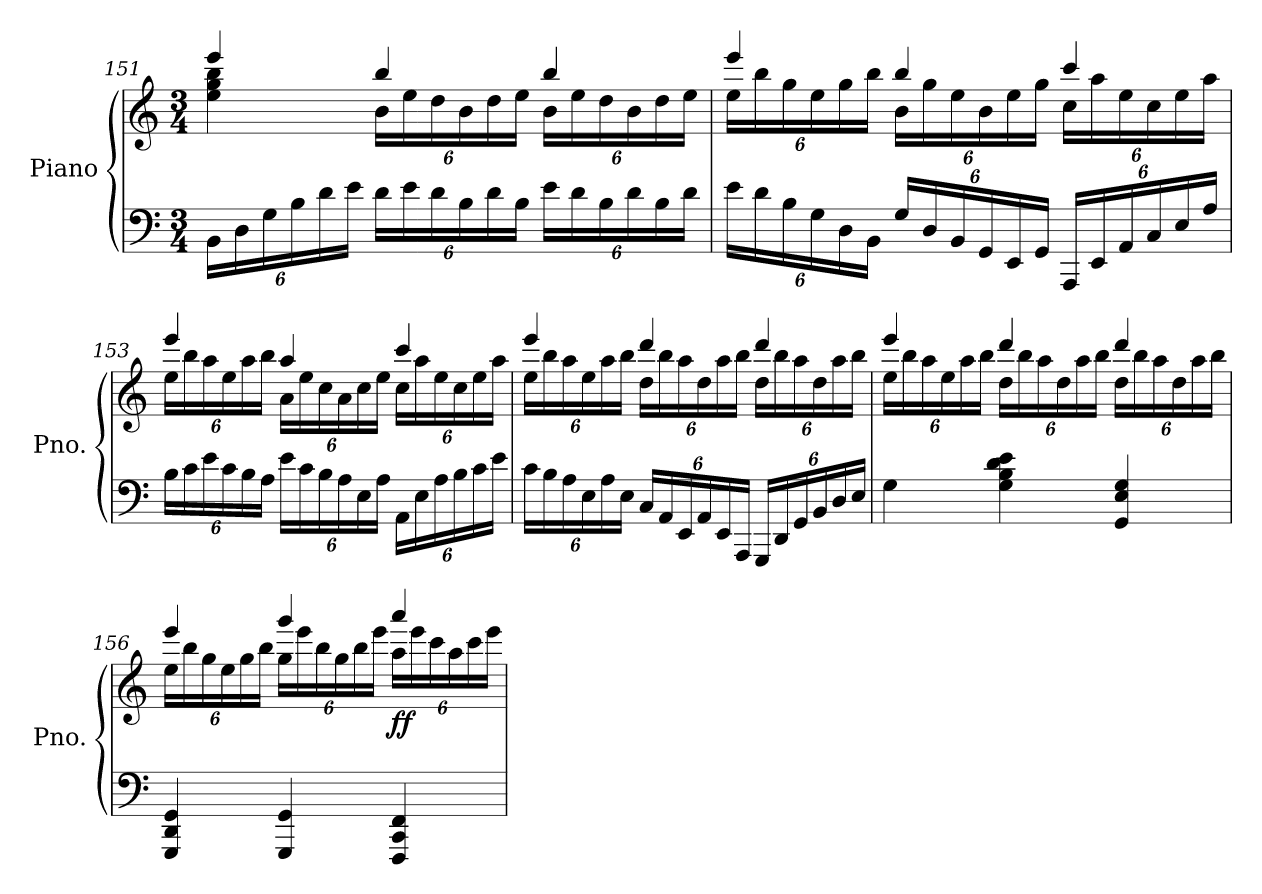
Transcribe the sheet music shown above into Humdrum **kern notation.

**kern	**kern	**dynam
*part1	*part1	*part1
*staff2	*staff1	*staff1/2
*I"Piano	*	*
*I'Pno.	*	*
*clefF4	*clefG2	*
*k[]	*k[]	*
*M3/4	*M3/4	*
*Xbrackettup	*	*
=151	=151	=151
*	*^	*
24BB\LL	4ee\ 4gg\ 4bb\	4eee/	.
24D\	.	.	.
24G\	.	.	.
24B\	.	.	.
24d\	.	.	.
24e\JJ	.	.	.
*	*	*Xbrackettup	*
24d\LL	4bb/	24b\LL	.
24e\	.	24ee\	.
24d\	.	24dd\	.
24B\	.	24b\	.
24d\	.	24dd\	.
24B\JJ	.	24ee\JJ	.
24e\LL	4bb/	24b\LL	.
24d\	.	24ee\	.
24B\	.	24dd\	.
24d\	.	24b\	.
24B\	.	24dd\	.
24d\JJ	.	24ee\JJ	.
!!LO:PB:g=z	!!
=152	=152	=152	=152
24e\LL	4eee/	24ee\LL	.
24d\	.	24bb\	.
24B\	.	24gg\	.
24G\	.	24ee\	.
24D\	.	24gg\	.
24BB\JJ	.	24bb\JJ	.
24G/LL	4bb/	24b\LL	.
24D/	.	24gg\	.
24BB/	.	24ee\	.
24GG/	.	24b\	.
24EE/	.	24ee\	.
24GG/JJ	.	24gg\JJ	.
24AAA/LL	4ccc/	24cc\LL	.
24EE/	.	24aa\	.
24AA/	.	24ee\	.
24C/	.	24cc\	.
24E/	.	24ee\	.
24A/JJ	.	24aa\JJ	.
=153	=153	=153	=153
24B\LL	4eee/	24ee\LL	.
24c\	.	24bb\	.
24e\	.	24aa\	.
24c\	.	24ee\	.
24B\	.	24aa\	.
24A\JJ	.	24bb\JJ	.
24e\LL	4aa/	24a\LL	.
24c\	.	24ee\	.
24B\	.	24cc\	.
24A\	.	24a\	.
24E\	.	24cc\	.
24A\JJ	.	24ee\JJ	.
24AA\LL	4ccc/	24cc\LL	.
24E\	.	24aa\	.
24A\	.	24ee\	.
24B\	.	24cc\	.
24c\	.	24ee\	.
24e\JJ	.	24aa\JJ	.
!!LO:LB:g=z	!!
=154	=154	=154	=154
24c\LL	4eee/	24ee\LL	.
24B\	.	24bb\	.
24A\	.	24aa\	.
24E\	.	24ee\	.
24A\	.	24aa\	.
24E\JJ	.	24bb\JJ	.
24C/LL	4ddd/	24dd\LL	.
24AA/	.	24bb\	.
24EE/	.	24aa\	.
24AA/	.	24dd\	.
24EE/	.	24aa\	.
24AAA/JJ	.	24bb\JJ	.
24GGG/LL	4ddd/	24dd\LL	.
24DD/	.	24bb\	.
24GG/	.	24aa\	.
24BB/	.	24dd\	.
24D/	.	24aa\	.
24E/JJ	.	24bb\JJ	.
=155	=155	=155	=155
4G\	4eee/	24ee\LL	.
.	.	24bb\	.
.	.	24aa\	.
.	.	24ee\	.
.	.	24aa\	.
.	.	24bb\JJ	.
4G\ 4B\ 4d\ 4e\	4ddd/	24dd\LL	.
.	.	24bb\	.
.	.	24aa\	.
.	.	24dd\	.
.	.	24aa\	.
.	.	24bb\JJ	.
4GG/ 4E/ 4G/	4ddd/	24dd\LL	.
.	.	24bb\	.
.	.	24aa\	.
.	.	24dd\	.
.	.	24aa\	.
.	.	24bb\JJ	.
!!LO:LB:g=z	!!
=156	=156	=156	=156
4GGG/ 4DD/ 4GG/	4eee/	24ee\LL	.
.	.	24bb\	.
.	.	24gg\	.
.	.	24ee\	.
.	.	24gg\	.
.	.	24bb\JJ	.
4GGG/ 4GG/	4ggg/	24gg\LL	.
.	.	24eee\	.
.	.	24bb\	.
.	.	24gg\	.
.	.	24bb\	.
.	.	24eee\JJ	.
!	!	!	!LO:DY:b
4FFF/ 4CC/ 4FF/	4aaa/	24aa\LL	ff
.	.	24eee\	.
.	.	24ccc\	.
.	.	24aa\	.
.	.	24ccc\	.
.	.	24eee\JJ	.
*	*v	*v	*
=	=	=
*-	*-	*-
